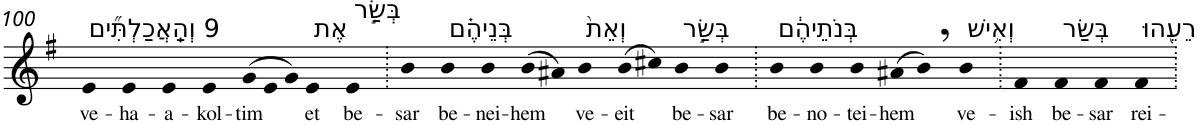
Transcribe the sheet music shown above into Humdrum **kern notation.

**kern	**text
*part1	*part1
*staff1	*staff1
*I"Piano	*
*I'Pno	*
!!LO:PB:g=z
*clefG2	*
*k[f#]	*
*G:	*
=100	=100
!LO:TX:a:t=9 וְהַֽאֲכַלְתִּ֞ים	!
!	!LO:LY:b
4e	ve-
!	!LO:LY:b
4e	-ha-
!	!LO:LY:b
4e	-a-
!	!LO:LY:b
4e	-kol-
*Xtuplet	*
!	!LO:LY:b
(>12g	-tim
12e	.
12g)	.
!LO:TX:a:t=אֶת	!
!	!LO:LY:b
4e	et
!LO:TX:a:t=בְּשַׂ֣ר	!
!	!LO:LY:b
4e	be-
=101.	=101.
!	!LO:LY:b
4b	-sar
!LO:TX:a:t=בְּנֵיהֶ֗ם	!
!	!LO:LY:b
4b	be-
!	!LO:LY:b
4b	-nei-
!	!LO:LY:b
(>8b	-hem
8a#X)	.
!LO:TX:a:t=וְאֵת֙	!
!	!LO:LY:b
4b	ve-
!	!LO:LY:b
(>8b	-eit
8cc#X)	.
!LO:TX:a:t=בְּשַׂ֣ר	!
!	!LO:LY:b
4b	be-
!	!LO:LY:b
4b	-sar
=102.	=102.
!LO:TX:a:t=בְּנֹתֵיהֶ֔ם	!
!	!LO:LY:b
4b	be-
!	!LO:LY:b
4b	-no-
!	!LO:LY:b
4b	-tei-
!	!LO:LY:b
(>8a#X	-hem
8b,)	.
!LO:TX:a:t=וְאִ֥ישׁ	!
!	!LO:LY:b
4b	ve-
=103.	=103.
!	!LO:LY:b
4f#	-ish
!LO:TX:a:t=בְּשַׂר	!
!	!LO:LY:b
4f#	be-
!	!LO:LY:b
4f#	-sar
!LO:TX:a:t=רֵעֵ֖הוּ	!
!	!LO:LY:b
4f#	rei-
=.	=.
*-	*-
